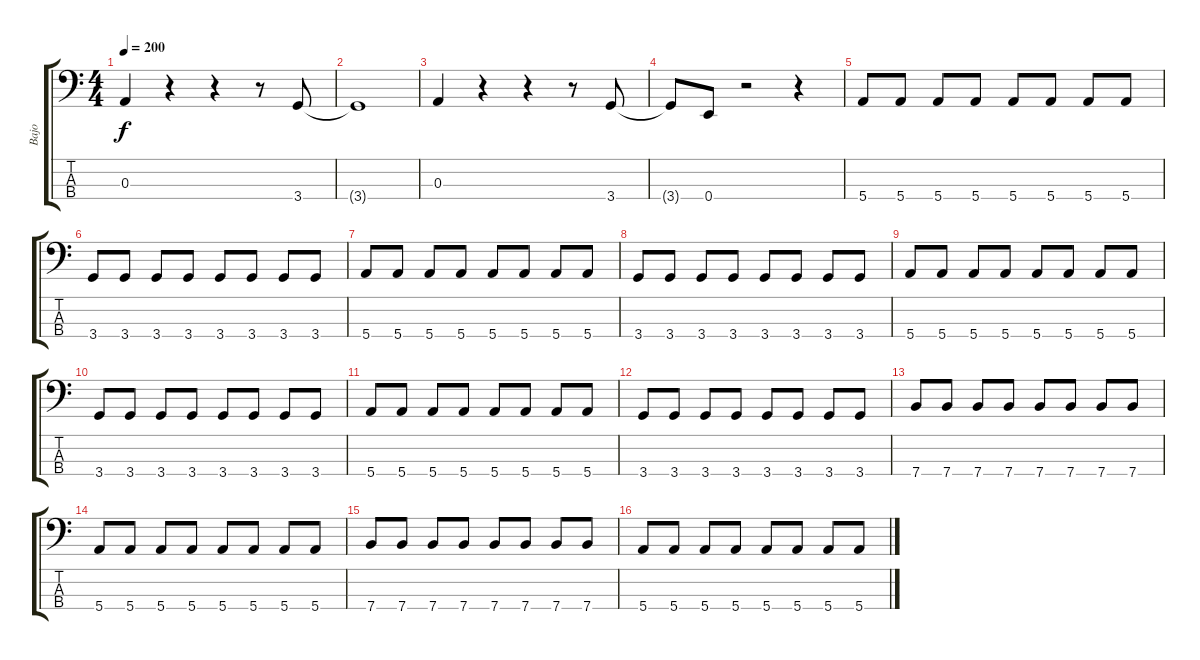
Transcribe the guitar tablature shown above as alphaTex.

\track ("Bajo" "Bajo") {instrument electricbassfinger}
\staff {score tabs}
\tuning (G2 D2 A1 E1) {hide}
\ts (4 4)
\tempo 200
\clef f4
\ks c
0.3.4{dy f} r.4 r.4 r.8 3.4.8 |
3.4{t}.1 |
0.3.4 r.4 r.4 r.8 3.4.8 |
3.4{t}.8 0.4.8 r.2 r.4 |
5.4.8 5.4.8 5.4.8 5.4.8 5.4.8 5.4.8 5.4.8 5.4.8 |
3.4.8 3.4.8 3.4.8 3.4.8 3.4.8 3.4.8 3.4.8 3.4.8 |
5.4.8 5.4.8 5.4.8 5.4.8 5.4.8 5.4.8 5.4.8 5.4.8 |
3.4.8 3.4.8 3.4.8 3.4.8 3.4.8 3.4.8 3.4.8 3.4.8 |
5.4.8 5.4.8 5.4.8 5.4.8 5.4.8 5.4.8 5.4.8 5.4.8 |
3.4.8 3.4.8 3.4.8 3.4.8 3.4.8 3.4.8 3.4.8 3.4.8 |
5.4.8 5.4.8 5.4.8 5.4.8 5.4.8 5.4.8 5.4.8 5.4.8 |
3.4.8 3.4.8 3.4.8 3.4.8 3.4.8 3.4.8 3.4.8 3.4.8 |
7.4.8 7.4.8 7.4.8 7.4.8 7.4.8 7.4.8 7.4.8 7.4.8 |
5.4.8 5.4.8 5.4.8 5.4.8 5.4.8 5.4.8 5.4.8 5.4.8 |
7.4.8 7.4.8 7.4.8 7.4.8 7.4.8 7.4.8 7.4.8 7.4.8 |
5.4.8 5.4.8 5.4.8 5.4.8 5.4.8 5.4.8 5.4.8 5.4.8
